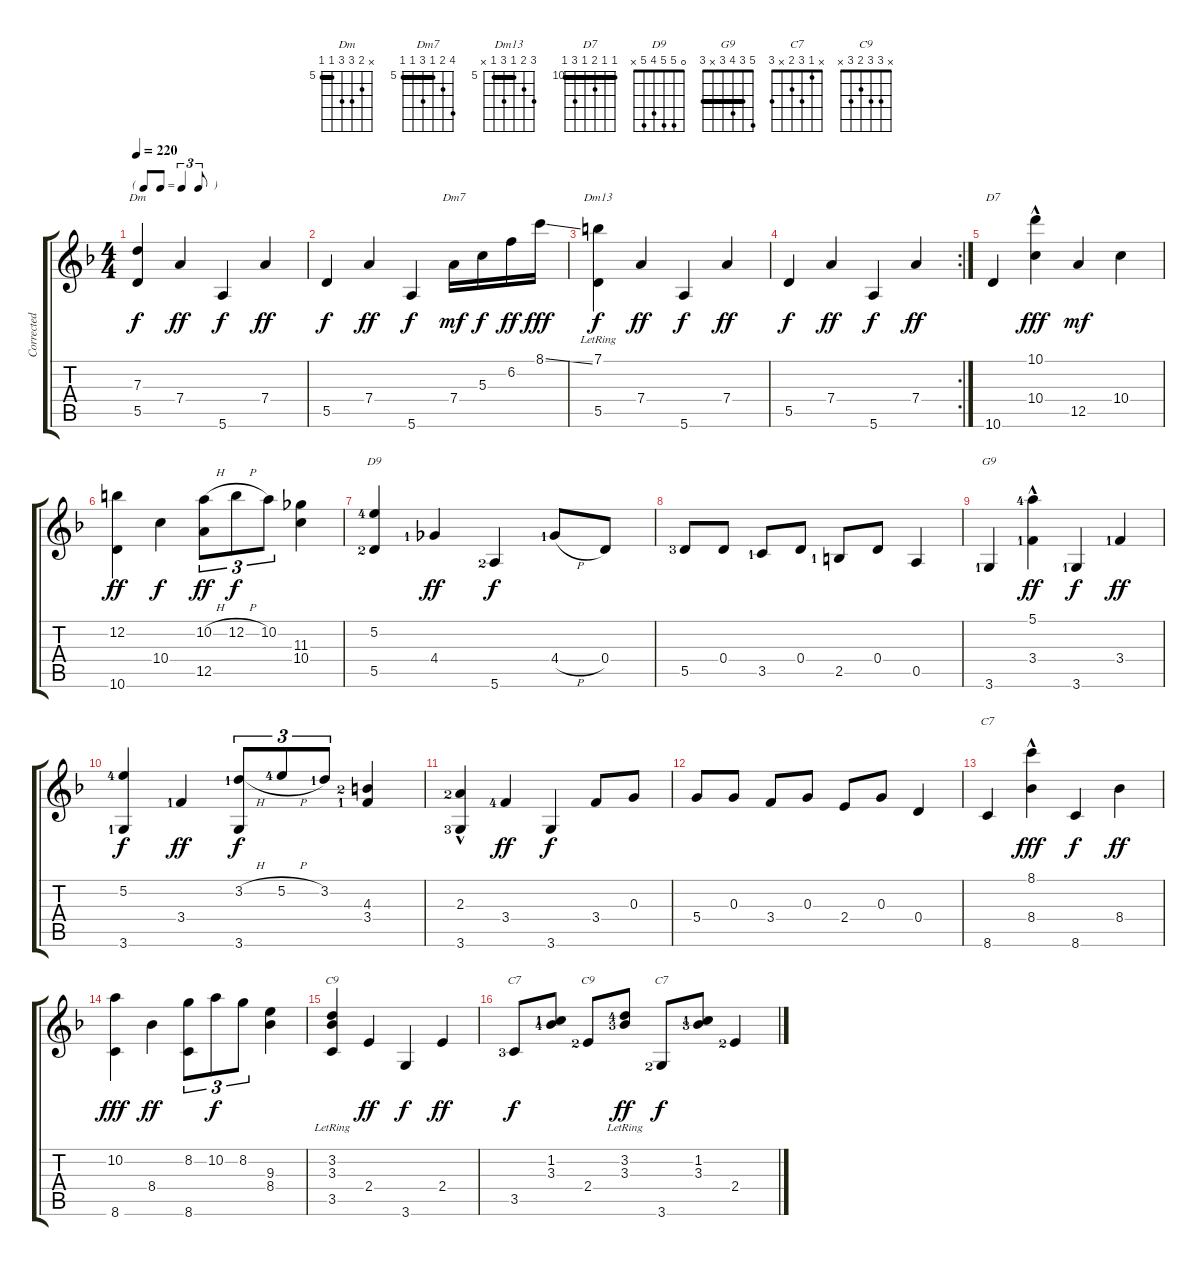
\track ("Corrected version" "Corrected ") {instrument electricguitarjazz}
\staff {score tabs}
\tuning (E4 B3 G3 D3 A2 E2) {hide}
\chord ("Dm" x 6 7 7 5 5) {firstfret 5 barre 5}
\chord ("Dm7" 8 6 5 7 5 5) {firstfret 5 barre 5}
\chord ("Dm13" 7 6 5 7 5 x) {firstfret 5 barre 5}
\chord ("D7" 10 10 11 10 12 10) {firstfret 10 barre 10}
\chord ("D9" 0 5 5 4 5 x)
\chord ("G9" 5 3 4 3 x 3) {barre 3}
\chord ("C7" 8 8 9 8 10 8) {firstfret 8 barre 8}
\chord ("C9" x 3 3 2 3 x) {barre 3}
\chord ("C7" x 1 3 2 3 x)
\chord ("C9" x 3 3 2 3 x)
\chord ("C7" x 1 3 2 x 3)
\ts (4 4)
\tf triplet8th
\tempo 220
\clef g2
\ks dminor
(7.3 5.5).4{ch "Dm" dy f} 7.4.4{dy ff} 5.6.4{dy f} 7.4.4{dy ff} |
5.5.4{dy f} 7.4.4{dy ff} 5.6.4{dy f} 7.4.16{ch "Dm7" dy mf} 5.3.16{dy f} 6.2.16{dy ff} 8.1{ss}.16{dy fff} |
(7.1{lr} 5.5).4{ch "Dm13" dy f} 7.4.4{dy ff} 5.6.4{dy f} 7.4.4{dy ff} |
\rc 2
5.5.4{dy f} 7.4.4{dy ff} 5.6.4{dy f} 7.4.4{dy ff} |
10.6.4{ch "D7"} (10.1{hac} 10.4).4{dy fff} 12.5.4{dy mf} 10.4.4 |
(12.2 10.6).4{dy ff} 10.4.4{dy f} (10.2{h} 12.5).8{tu (3 2) dy ff} 12.2{h}.8{tu (3 2) dy f} 10.2.8{tu (3 2)} (11.3 10.4).4 |
(5.2{lf 5} 5.5{lf 3}).4{ch "D9"} 4.4{lf 2}.4{dy ff} 5.6{lf 3}.4{dy f} 4.4{h lf 2}.8 0.4.8 |
5.5{lf 4}.8 0.4.8 3.5{lf 2}.8 0.4.8 2.5{lf 2}.8 0.4.8 0.5.4 |
3.6{lf 2}.4{ch "G9"} (5.1{hac lf 5} 3.4{lf 2}).4{dy ff} 3.6{lf 2}.4{dy f} 3.4{lf 2}.4{dy ff} |
(5.2{lf 5} 3.6{lf 2}).4{dy f} 3.4{lf 2}.4{dy ff} (3.2{h lf 2} 3.6).8{tu (3 2) dy f} 5.2{h lf 5}.8{tu (3 2)} 3.2{lf 2}.8{tu (3 2)} (4.3{lf 3} 3.4{lf 2}).4 |
(2.3{hac lf 3} 3.6{lf 4}).4 3.4{lf 5}.4{dy ff} 3.6.4{dy f} 3.4.8 0.3.8 |
5.4.8 0.3.8 3.4.8 0.3.8 2.4.8 0.3.8 0.4.4 |
8.6.4{ch "C7"} (8.1{hac} 8.4).4{dy fff} 8.6.4{dy f} 8.4.4{dy ff} |
(10.2 8.6).4{dy fff} 8.4.4{dy ff} (8.2 8.6).8{tu (3 2)} 10.2.8{tu (3 2) dy f} 8.2.8{tu (3 2)} (9.3 8.4).4 |
(3.2{lr} 3.3{lr} 3.5).4{ch "C9"} 2.4.4{dy ff} 3.6.4{dy f} 2.4.4{dy ff} |
3.5{lf 4}.8{ch "C7" dy f} (1.2{lf 2} 3.3{lf 5}).8 2.4{lf 3}.8{ch "C9"} (3.2{lr lf 5} 3.3{lr lf 4}).8{dy ff} 3.6{lf 3}.8{ch "C7" dy f} (1.2{lf 2} 3.3{lf 4}).8 2.4{lf 3}.4
